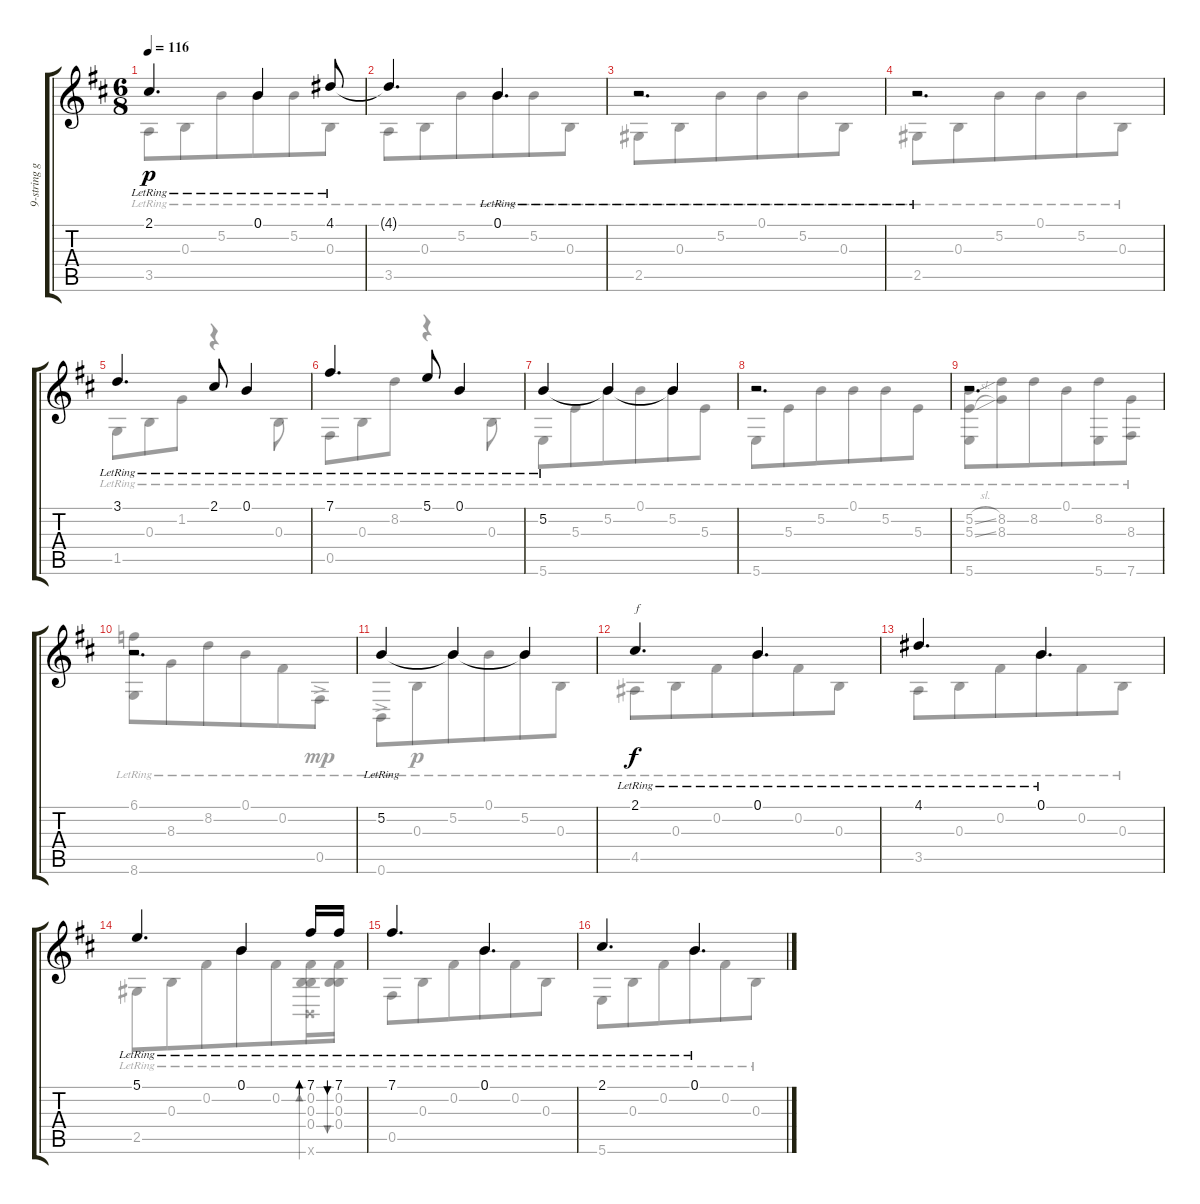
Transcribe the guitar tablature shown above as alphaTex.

\track ("9-string guitar" "9-string g") {instrument acousticguitarsteel}
\staff {score tabs}
\tuning (B3 Gb3 B2 B2 Gb2 B1) {hide}
\voice
\ts (6 8)
\tempo 116
\clef g2
\ks d
2.1{lr}.4{d dy p} 0.1{lr}.4 4.1{lr}.8 |
4.1{t}.4{d} 0.1{lr}.4{d} |
r.2{d} |
r.2{d} |
3.1{lr}.4{d} 2.1{lr}.8 0.1{lr}.4 |
7.1{lr}.4{d} 5.1{lr}.8 0.1{lr}.4 |
5.2{lr}.4 5.2{t}.4 5.2{t}.4 |
r.2{d} |
r.2{d} |
r.2{d} |
5.2{lr}.4 5.2{t}.4 5.2{t}.4 |
2.1{lr}.4{d txt "f" dy f} 0.1{lr}.4{d} |
4.1{lr}.4{d} 0.1{lr}.4{d} |
5.1{lr}.4{d} 0.1{lr}.4 7.1{lr}.16{bd 30} 7.1{lr}.16{bu 30} |
7.1{lr}.4{d} 0.1{lr}.4{d} |
2.1{lr}.4{d} 0.1{lr}.4{d}
\voice
\clef g2
\ottava regular
\simile none
\ks d
3.5{lr}.8{dy p} 0.3{lr}.8 5.2{lr}.8{beam merge} 0.1{lr}.8 5.2{lr}.8 0.3{lr}.8 |
3.5{lr}.8 0.3{lr}.8 5.2{lr}.8{beam merge} 0.1{lr}.8 5.2{lr}.8 0.3{lr}.8 |
2.5{lr}.8 0.3{lr}.8 5.2{lr}.8{beam merge} 0.1{lr}.8 5.2{lr}.8 0.3{lr}.8 |
2.5{lr}.8 0.3{lr}.8 5.2{lr}.8{beam merge} 0.1{lr}.8 5.2{lr}.8 0.3{lr}.8 |
1.5{lr}.8 0.3{lr}.8 1.2{lr}.8 r.4 0.3{lr}.8 |
0.5{lr}.8 0.3{lr}.8 8.2{lr}.8 r.4 0.3{lr}.8 |
5.6{lr}.8 5.3{lr}.8 5.2{lr}.8{beam merge} 0.1{lr}.8 5.2{lr}.8 5.3{lr}.8 |
5.6{lr}.8 5.3{lr}.8 5.2{lr}.8{beam merge} 0.1{lr}.8 5.2{lr}.8 5.3{lr}.8 |
(5.2{sl lr} 5.3{sl lr} 5.6{lr}).8 (8.2{lr} 8.3{lr}).8 8.2{lr}.8{beam merge} 0.1{lr}.8 (8.2{lr} 5.6{lr}).8 (8.3{lr} 7.6{lr}).8 |
(6.1{lr} 8.6{lr}).8 8.3{lr}.8 8.2{lr}.8{beam merge} 0.1{lr}.8 0.2{lr}.8 0.5{ac lr}.8{dy mp} |
0.6{ac lr}.8 0.3{lr}.8{dy p} 5.2{lr}.8{beam merge} 0.1{lr}.8 5.2{lr}.8 0.3{lr}.8 |
4.5{lr}.8{dy f} 0.3{lr}.8 0.2{lr}.8{beam merge} 0.1{lr}.8 0.2{lr}.8 0.3{lr}.8 |
3.5{lr}.8 0.3{lr}.8 0.2{lr}.8{beam merge} 0.1{lr}.8 0.2{lr}.8 0.3{lr}.8 |
2.5{lr}.8 0.3{lr}.8 0.2{lr}.8{beam merge} 0.1{lr}.8 0.2{lr}.8 (0.2{lr} 0.3{lr} 0.4{lr} 0.6{x}).16{bd 30} (0.2{lr} 0.3{lr} 0.4{lr}).16{bu 30} |
0.5{lr}.8 0.3{lr}.8 0.2{lr}.8{beam merge} 0.1{lr}.8 0.2{lr}.8 0.3{lr}.8 |
5.6{lr}.8 0.3{lr}.8 0.2{lr}.8{beam merge} 0.1{lr}.8 0.2{lr}.8 0.3{lr}.8
